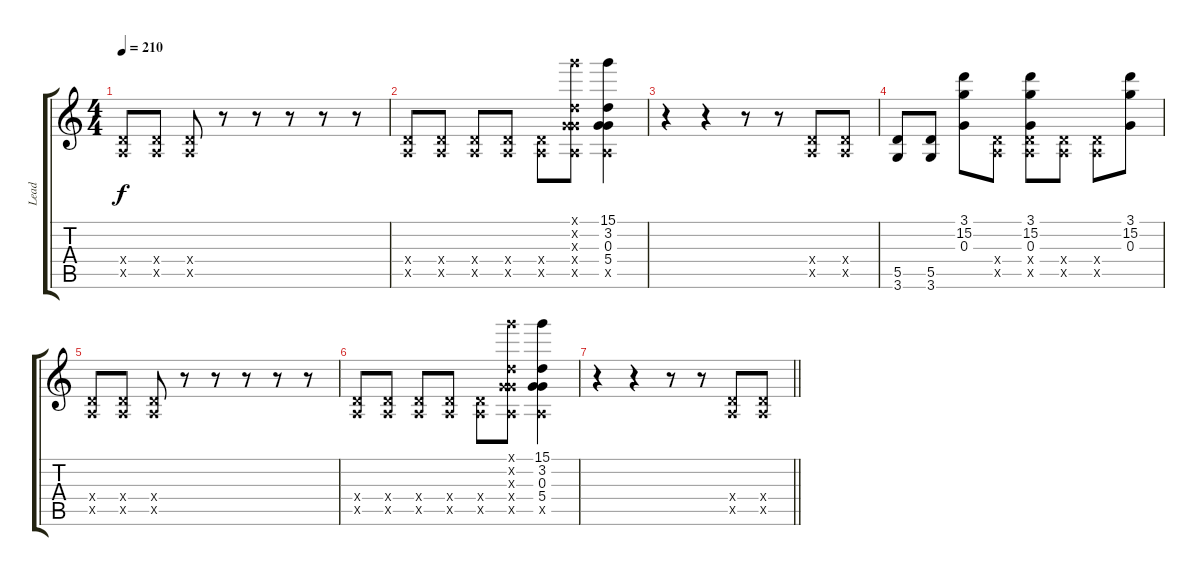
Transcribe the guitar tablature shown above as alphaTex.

\track ("Lead" "Lead") {instrument overdrivenguitar}
\staff {score tabs}
\tuning (E4 B3 G3 D3 A2 E2) {hide}
\ts (4 4)
\tempo 210
\clef g2
\ks c
(0.4{x} 0.5{x}).8{dy f} (0.4{x} 0.5{x}).8 (0.4{x} 0.5{x}).8 r.8 r.8 r.8 r.8 r.8 |
(0.4{x} 0.5{x}).8 (0.4{x} 0.5{x}).8 (0.4{x} 0.5{x}).8 (0.4{x} 0.5{x}).8 (0.4{x} 0.5{x}).8 (15.1{x} 3.2{x} 0.3{x} 5.4{x} 0.5{x}).8 (15.1 3.2 0.3 5.4 0.5{x}).4 |
r.4 r.4 r.8 r.8 (0.4{x} 0.5{x}).8 (0.4{x} 0.5{x}).8 |
(5.5 3.6).8 (5.5 3.6).8 (3.1 15.2 0.3).8 (0.4{x} 0.5{x}).8 (3.1 15.2 0.3 0.4{x} 0.5{x}).8 (0.4{x} 0.5{x}).8 (0.4{x} 0.5{x}).8 (3.1 15.2 0.3).8 |
(0.4{x} 0.5{x}).8 (0.4{x} 0.5{x}).8 (0.4{x} 0.5{x}).8 r.8 r.8 r.8 r.8 r.8 |
(0.4{x} 0.5{x}).8 (0.4{x} 0.5{x}).8 (0.4{x} 0.5{x}).8 (0.4{x} 0.5{x}).8 (0.4{x} 0.5{x}).8 (15.1{x} 3.2{x} 0.3{x} 5.4{x} 0.5{x}).8 (15.1 3.2 0.3 5.4 0.5{x}).4 |
\barLineRight lightlight
r.4 r.4 r.8 r.8 (0.4{x} 0.5{x}).8 (0.4{x} 0.5{x}).8
